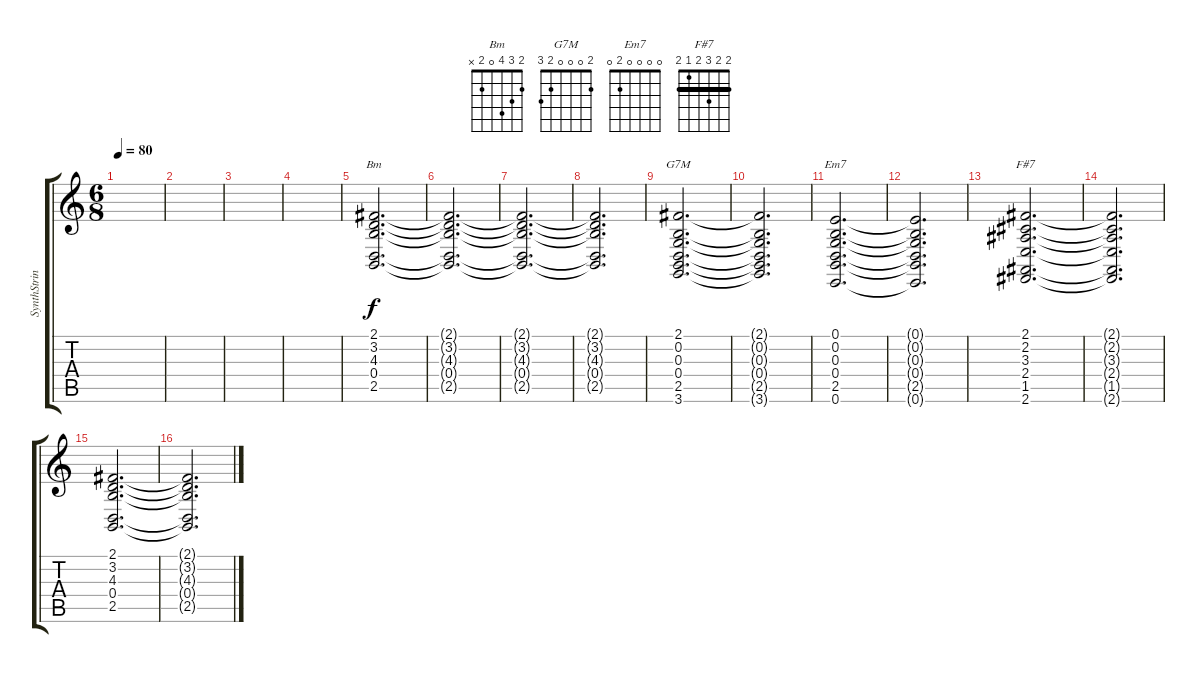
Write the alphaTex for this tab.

\track ("SynthStrings" "SynthStrin") {instrument synthstrings1}
\staff {score tabs}
\tuning (E4 B3 G3 D3 A2 E2) {hide}
\chord ("Bm" 2 3 4 0 2 x)
\chord ("G7M" 2 0 0 0 2 3)
\chord ("Em7" 0 0 0 0 2 0)
\chord ("F#7" 2 2 3 2 1 2) {barre 2}
\ts (6 8)
\tempo 80
\clef g2
\ks c
|
|
|
|
(2.1 3.2 4.3 0.4 2.5).2{d ch "Bm"} |
(2.1{t} 3.2{t} 4.3{t} 0.4{t} 2.5{t}).2{d} |
(2.1{t} 3.2{t} 4.3{t} 0.4{t} 2.5{t}).2{d} |
(2.1{t} 3.2{t} 4.3{t} 0.4{t} 2.5{t}).2{d} |
(2.1 0.2 0.3 0.4 2.5 3.6).2{d ch "G7M"} |
(2.1{t} 0.2{t} 0.3{t} 0.4{t} 2.5{t} 3.6{t}).2{d} |
(0.1 0.2 0.3 0.4 2.5 0.6).2{d ch "Em7"} |
(0.1{t} 0.2{t} 0.3{t} 0.4{t} 2.5{t} 0.6{t}).2{d} |
(2.1 2.2 3.3 2.4 1.5 2.6).2{d ch "F#7"} |
(2.1{t} 2.2{t} 3.3{t} 2.4{t} 1.5{t} 2.6{t}).2{d} |
(2.1 3.2 4.3 0.4 2.5).2{d} |
(2.1{t} 3.2{t} 4.3{t} 0.4{t} 2.5{t}).2{d}
